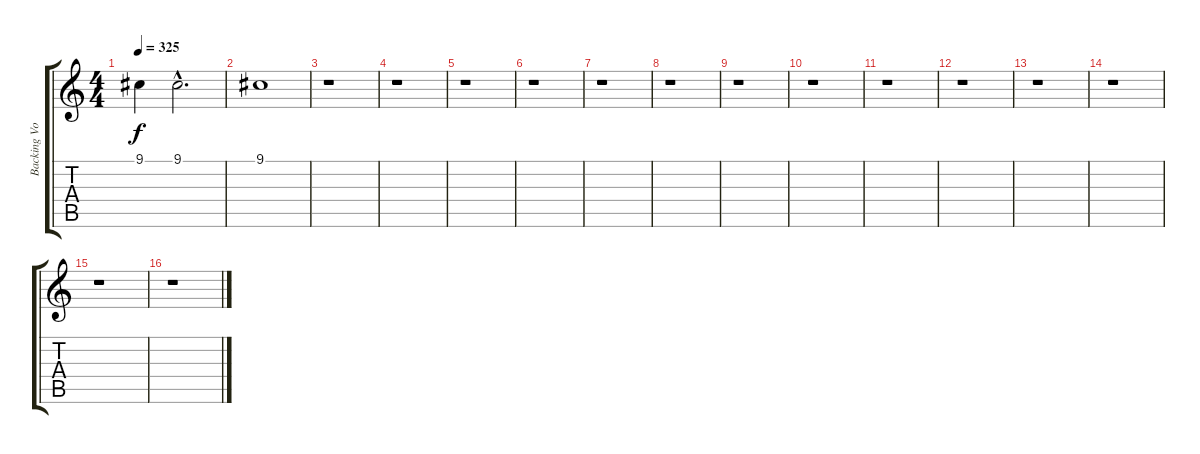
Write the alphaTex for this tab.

\track ("Backing Vocals" "Backing Vo") {instrument tenorsax}
\staff {score tabs}
\tuning (E4 B3 G3 D3 A2 E2) {hide}
\ts (4 4)
\tempo 325
\clef g2
\ks c
9.1{t}.4{dy f} 9.1{hac}.2{d} |
9.1.1 |
r.1 |
r.1 |
r.1 |
r.1 |
r.1 |
r.1 |
r.1 |
r.1 |
r.1 |
r.1 |
r.1 |
r.1 |
r.1 |
r.1
